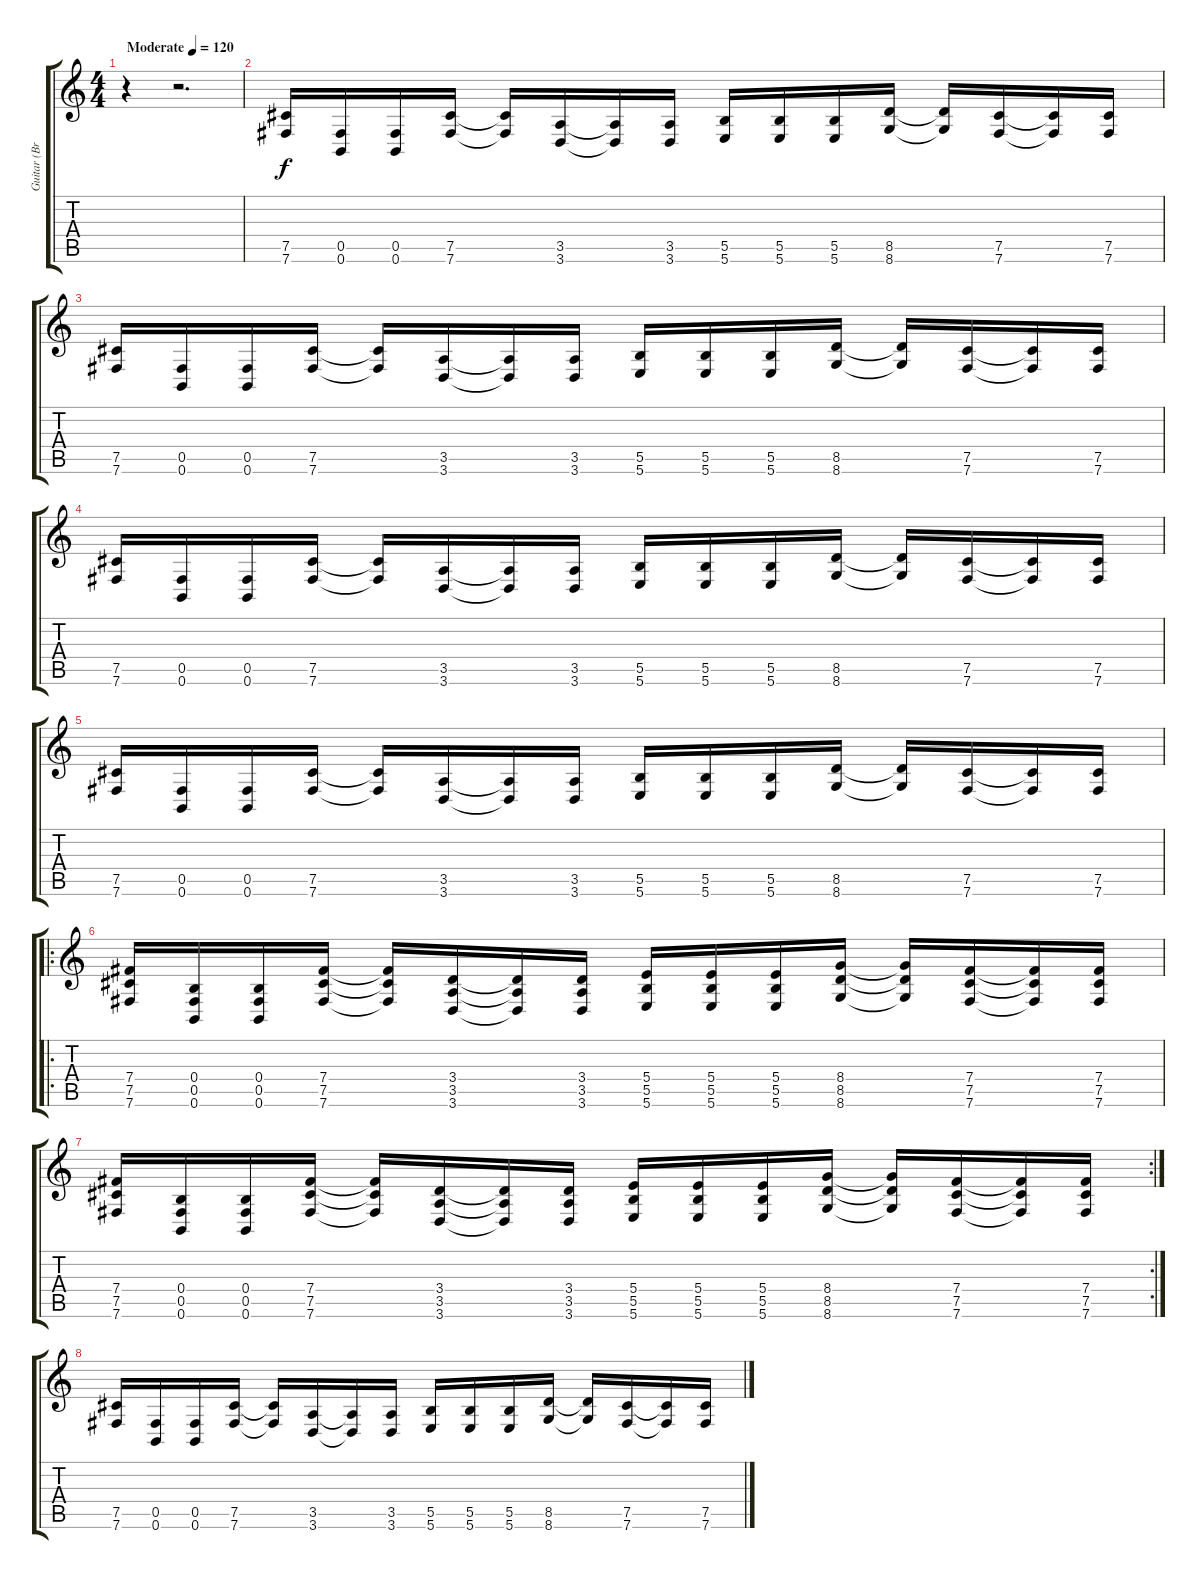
\track ("Guitar (Brad Delson)" "Guitar (Br") {instrument overdrivenguitar}
\staff {score tabs}
\tuning (Db4 Ab3 E3 B2 Gb2 B1) {hide}
\ts (4 4)
\tempo (120 "Moderate")
\clef g2
\ks c
r.4{dy f instrument overdrivenguitar} r.2{d} |
(7.5 7.6).16 (0.5 0.6).16 (0.5 0.6).16 (7.5 7.6).16 (7.5{t} 7.6{t}).16 (3.5 3.6).16 (3.5{t} 3.6{t}).16 (3.5 3.6).16 (5.5 5.6).16 (5.5 5.6).16 (5.5 5.6).16 (8.5 8.6).16 (8.5{t} 8.6{t}).16 (7.5 7.6).16 (7.5{t} 7.6{t}).16 (7.5 7.6).16 |
(7.5 7.6).16 (0.5 0.6).16 (0.5 0.6).16 (7.5 7.6).16 (7.5{t} 7.6{t}).16 (3.5 3.6).16 (3.5{t} 3.6{t}).16 (3.5 3.6).16 (5.5 5.6).16 (5.5 5.6).16 (5.5 5.6).16 (8.5 8.6).16 (8.5{t} 8.6{t}).16 (7.5 7.6).16 (7.5{t} 7.6{t}).16 (7.5 7.6).16 |
(7.5 7.6).16 (0.5 0.6).16 (0.5 0.6).16 (7.5 7.6).16 (7.5{t} 7.6{t}).16 (3.5 3.6).16 (3.5{t} 3.6{t}).16 (3.5 3.6).16 (5.5 5.6).16 (5.5 5.6).16 (5.5 5.6).16 (8.5 8.6).16 (8.5{t} 8.6{t}).16 (7.5 7.6).16 (7.5{t} 7.6{t}).16 (7.5 7.6).16 |
(7.5 7.6).16 (0.5 0.6).16 (0.5 0.6).16 (7.5 7.6).16 (7.5{t} 7.6{t}).16 (3.5 3.6).16 (3.5{t} 3.6{t}).16 (3.5 3.6).16 (5.5 5.6).16 (5.5 5.6).16 (5.5 5.6).16 (8.5 8.6).16 (8.5{t} 8.6{t}).16 (7.5 7.6).16 (7.5{t} 7.6{t}).16 (7.5 7.6).16 |
\ro
(7.4 7.5 7.6).16 (0.4 0.5 0.6).16 (0.4 0.5 0.6).16 (7.4 7.5 7.6).16 (7.4{t} 7.5{t} 7.6{t}).16 (3.4 3.5 3.6).16 (3.4{t} 3.5{t} 3.6{t}).16 (3.4 3.5 3.6).16 (5.4 5.5 5.6).16 (5.4 5.5 5.6).16 (5.4 5.5 5.6).16 (8.4 8.5 8.6).16 (8.4{t} 8.5{t} 8.6{t}).16 (7.4 7.5 7.6).16 (7.4{t} 7.5{t} 7.6{t}).16 (7.4 7.5 7.6).16 |
\rc 2
(7.4 7.5 7.6).16 (0.4 0.5 0.6).16 (0.4 0.5 0.6).16 (7.4 7.5 7.6).16 (7.4{t} 7.5{t} 7.6{t}).16 (3.4 3.5 3.6).16 (3.4{t} 3.5{t} 3.6{t}).16 (3.4 3.5 3.6).16 (5.4 5.5 5.6).16 (5.4 5.5 5.6).16 (5.4 5.5 5.6).16 (8.4 8.5 8.6).16 (8.4{t} 8.5{t} 8.6{t}).16 (7.4 7.5 7.6).16 (7.4{t} 7.5{t} 7.6{t}).16 (7.4 7.5 7.6).16 |
(7.5 7.6).16 (0.5 0.6).16 (0.5 0.6).16 (7.5 7.6).16 (7.5{t} 7.6{t}).16 (3.5 3.6).16 (3.5{t} 3.6{t}).16 (3.5 3.6).16 (5.5 5.6).16 (5.5 5.6).16 (5.5 5.6).16 (8.5 8.6).16 (8.5{t} 8.6{t}).16 (7.5 7.6).16 (7.5{t} 7.6{t}).16 (7.5 7.6).16
